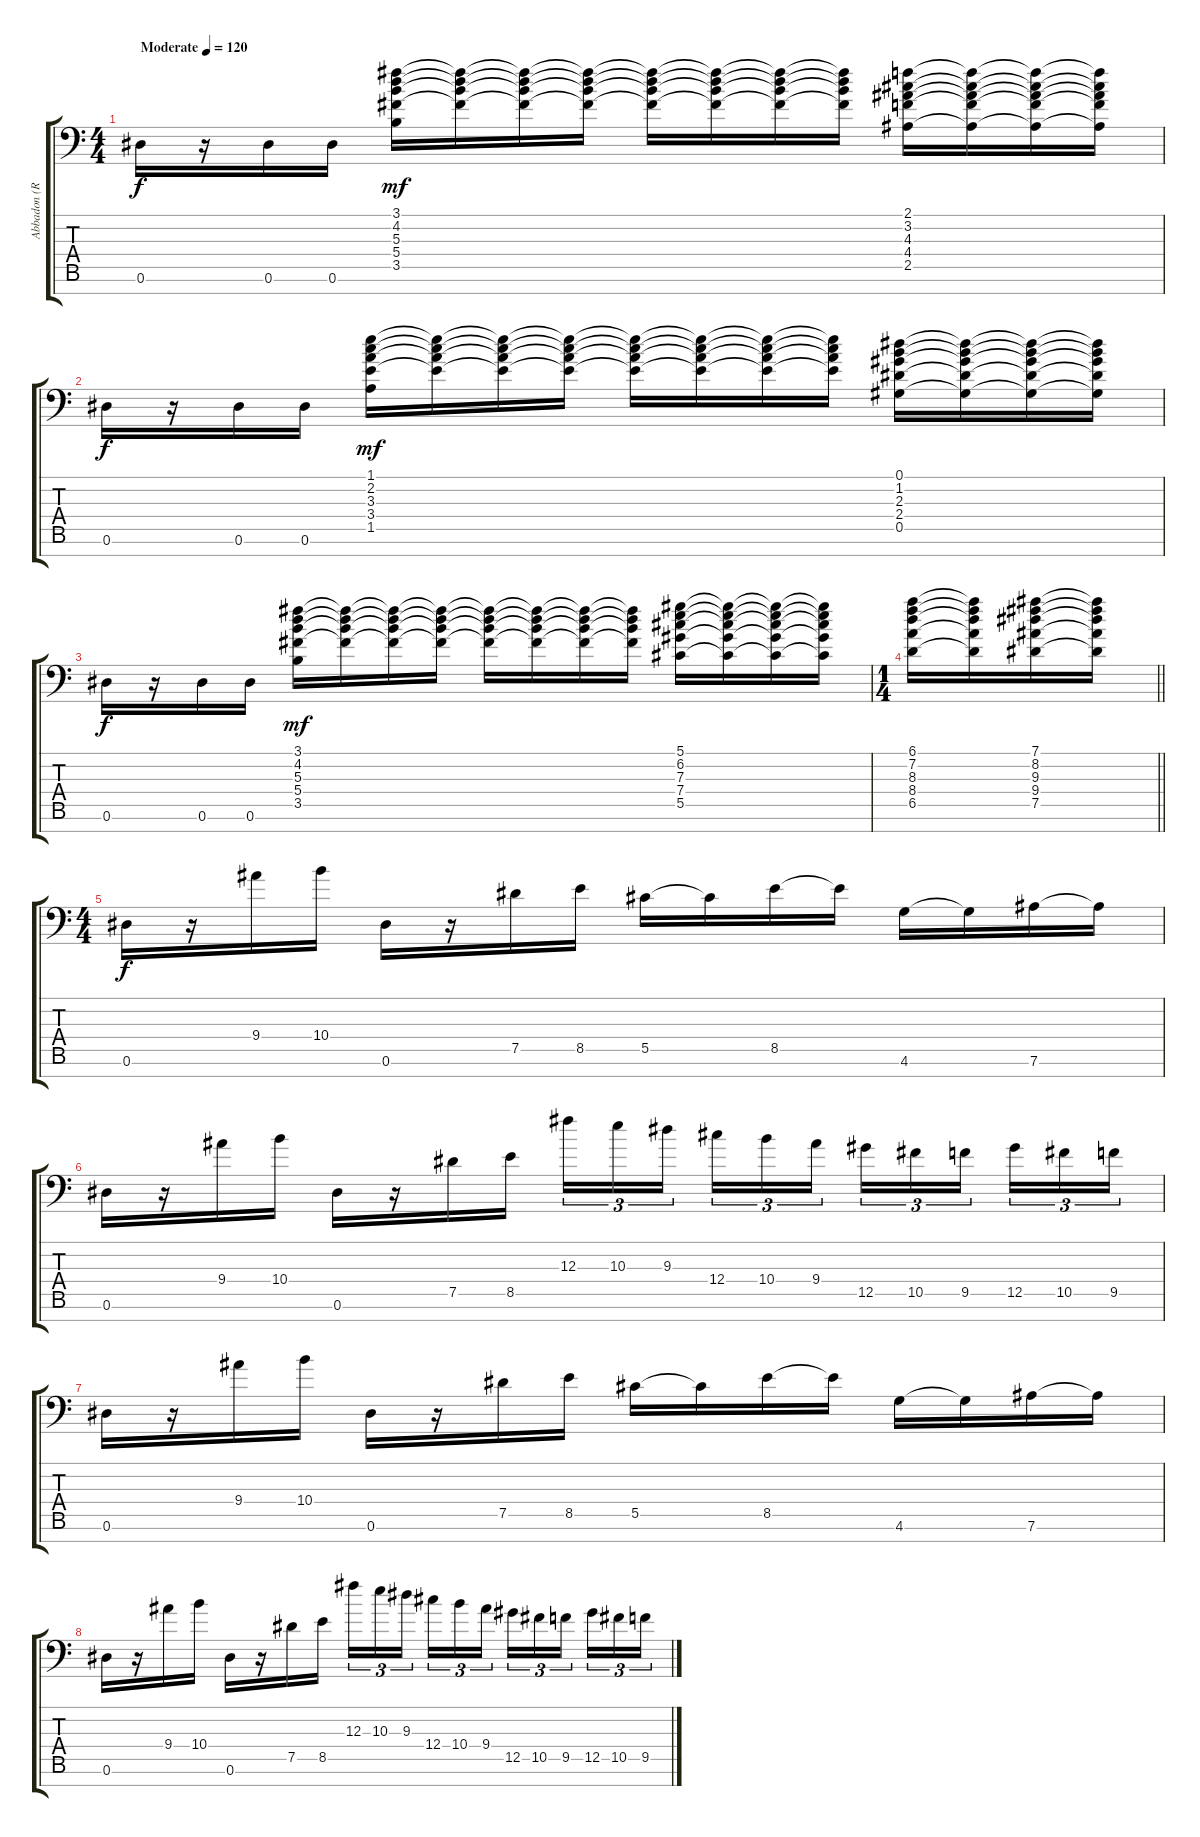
\track ("Abbadon (Rythm Guitar 2)" "Abbadon (R") {instrument distortionguitar}
\staff {score tabs}
\tuning (Eb4 Bb3 Gb3 Db3 Ab2 Eb2 Bb1) {hide}
\ts (4 4)
\tempo (120 "Moderate")
\clef f4
\ks c
0.6.16{dy f instrument distortionguitar} r.16 0.6.16 0.6.16 (3.1 4.2 5.3 5.4 3.5).16{dy mf} (3.1{t} 4.2{t} 5.3{t} 5.4{t}).16 (3.1{t} 4.2{t} 5.3{t} 5.4{t}).16 (3.1{t} 4.2{t} 5.3{t} 5.4{t}).16 (3.1{t} 4.2{t} 5.3{t} 5.4{t}).16 (3.1{t} 4.2{t} 5.3{t} 5.4{t}).16 (3.1{t} 4.2{t} 5.3{t} 5.4{t}).16 (3.1{t} 4.2{t} 5.3{t} 5.4{t}).16 (2.1 3.2 4.3 4.4 2.5).16 (2.1{t} 3.2{t} 4.3{t} 4.4{t} 2.5{t}).16 (2.1{t} 3.2{t} 4.3{t} 4.4{t} 2.5{t}).16 (2.1{t} 3.2{t} 4.3{t} 4.4{t} 2.5{t}).16 |
0.6.16{dy f} r.16 0.6.16 0.6.16 (1.1 2.2 3.3 3.4 1.5).16{dy mf} (1.1{t} 2.2{t} 3.3{t} 3.4{t}).16 (1.1{t} 2.2{t} 3.3{t} 3.4{t}).16 (1.1{t} 2.2{t} 3.3{t} 3.4{t}).16 (1.1{t} 2.2{t} 3.3{t} 3.4{t}).16 (1.1{t} 2.2{t} 3.3{t} 3.4{t}).16 (1.1{t} 2.2{t} 3.3{t} 3.4{t}).16 (1.1{t} 2.2{t} 3.3{t} 3.4{t}).16 (0.1 1.2 2.3 2.4 0.5).16 (0.1{t} 1.2{t} 2.3{t} 2.4{t} 0.5{t}).16 (0.1{t} 1.2{t} 2.3{t} 2.4{t} 0.5{t}).16 (0.1{t} 1.2{t} 2.3{t} 2.4{t} 0.5{t}).16 |
0.6.16{dy f} r.16 0.6.16 0.6.16 (3.1 4.2 5.3 5.4 3.5).16{dy mf} (3.1{t} 4.2{t} 5.3{t} 5.4{t}).16 (3.1{t} 4.2{t} 5.3{t} 5.4{t}).16 (3.1{t} 4.2{t} 5.3{t} 5.4{t}).16 (3.1{t} 4.2{t} 5.3{t} 5.4{t}).16 (3.1{t} 4.2{t} 5.3{t} 5.4{t}).16 (3.1{t} 4.2{t} 5.3{t} 5.4{t}).16 (3.1{t} 4.2{t} 5.3{t} 5.4{t}).16 (5.1 6.2 7.3 7.4 5.5).16 (5.1{t} 6.2{t} 7.3{t} 7.4{t} 5.5{t}).16 (5.1{t} 6.2{t} 7.3{t} 7.4{t} 5.5{t}).16 (5.1{t} 6.2{t} 7.3{t} 7.4{t} 5.5{t}).16 |
\ts (1 4)
\barLineRight lightlight
(6.1 7.2 8.3 8.4 6.5).16 (6.1{t} 7.2{t} 8.3{t} 8.4{t} 6.5{t}).16 (7.1 8.2 9.3 9.4 7.5).16 (7.1{t} 8.2{t} 9.3{t} 9.4{t} 7.5{t}).16 |
\ts (4 4)
0.6.16{dy f} r.16 9.4.16 10.4.16 0.6.16 r.16 7.5.16 8.5.16 5.5.16 5.5{t}.16 8.5.16 8.5{t}.16 4.6.16 4.6{t}.16 7.6.16 7.6{t}.16 |
0.6.16 r.16 9.4.16 10.4.16 0.6.16 r.16 7.5.16 8.5.16 12.3.16{tu (3 2)} 10.3.16{tu (3 2)} 9.3.16{tu (3 2) beam splitsecondary} 12.4.16{tu (3 2)} 10.4.16{tu (3 2)} 9.4.16{tu (3 2)} 12.5.16{tu (3 2)} 10.5.16{tu (3 2)} 9.5.16{tu (3 2) beam splitsecondary} 12.5.16{tu (3 2)} 10.5.16{tu (3 2)} 9.5.16{tu (3 2)} |
0.6.16 r.16 9.4.16 10.4.16 0.6.16 r.16 7.5.16 8.5.16 5.5.16 5.5{t}.16 8.5.16 8.5{t}.16 4.6.16 4.6{t}.16 7.6.16 7.6{t}.16 |
0.6.16 r.16 9.4.16 10.4.16 0.6.16 r.16 7.5.16 8.5.16 12.3.16{tu (3 2)} 10.3.16{tu (3 2)} 9.3.16{tu (3 2) beam splitsecondary} 12.4.16{tu (3 2)} 10.4.16{tu (3 2)} 9.4.16{tu (3 2)} 12.5.16{tu (3 2)} 10.5.16{tu (3 2)} 9.5.16{tu (3 2) beam splitsecondary} 12.5.16{tu (3 2)} 10.5.16{tu (3 2)} 9.5.16{tu (3 2)}
